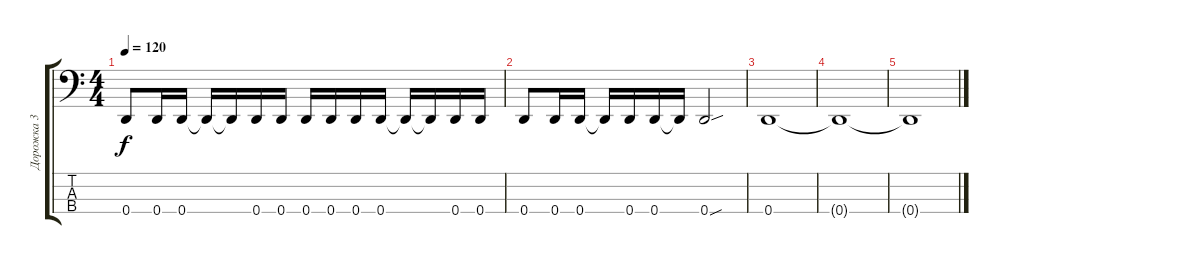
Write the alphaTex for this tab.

\track ("Дорожка 3" "Дорожка 3") {instrument electricbasspick}
\staff {score tabs}
\tuning (G2 D2 A1 D1) {hide}
\ts (4 4)
\tempo 120
\clef f4
\ks c
0.4.8{dy f} 0.4.16 0.4.16 0.4{t}.16 0.4{t}.16 0.4.16 0.4.16 0.4.16 0.4.16 0.4.16 0.4.16 0.4{t}.16 0.4{t}.16 0.4.16 0.4.16 |
0.4.8 0.4.16 0.4.16 0.4{t}.16 0.4.16 0.4.16 0.4{t}.16 0.4{sou}.2 |
0.4.1 |
0.4{t}.1 |
0.4{t}.1
